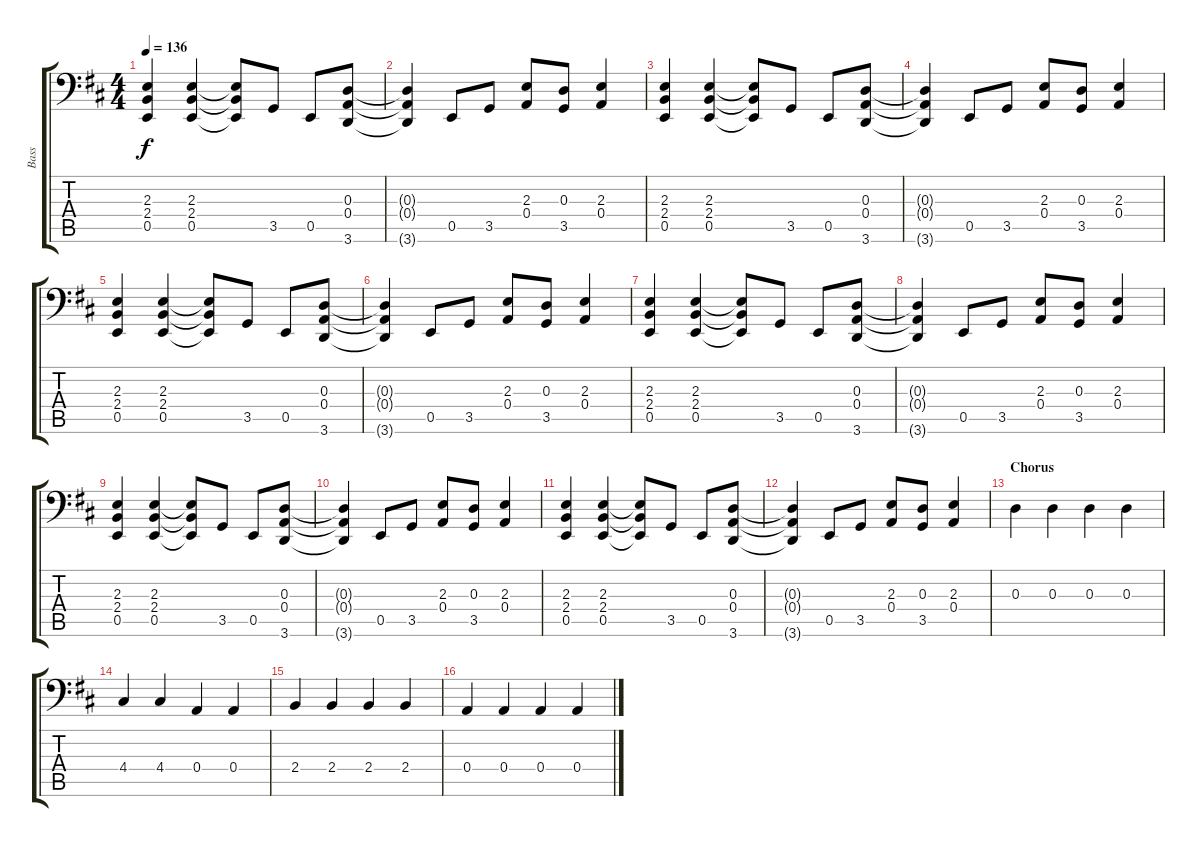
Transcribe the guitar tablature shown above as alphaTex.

\track ("Bass" "Bass") {instrument electricbasspick}
\staff {score tabs}
\tuning (C3 G2 D2 A1 E1 B0) {hide}
\ts (4 4)
\tempo 136
\clef f4
\ks d
(2.3 2.4 0.5).4{dy f} (2.3 2.4 0.5).4 (2.3{t} 2.4{t} 0.5{t}).8 3.5.8 0.5.8 (0.3 0.4 3.6).8 |
(0.3{t} 0.4{t} 3.6{t}).4 0.5.8 3.5.8 (2.3 0.4).8 (0.3 3.5).8 (2.3 0.4).4 |
(2.3 2.4 0.5).4 (2.3 2.4 0.5).4 (2.3{t} 2.4{t} 0.5{t}).8 3.5.8 0.5.8 (0.3 0.4 3.6).8 |
(0.3{t} 0.4{t} 3.6{t}).4 0.5.8 3.5.8 (2.3 0.4).8 (0.3 3.5).8 (2.3 0.4).4 |
(2.3 2.4 0.5).4 (2.3 2.4 0.5).4 (2.3{t} 2.4{t} 0.5{t}).8 3.5.8 0.5.8 (0.3 0.4 3.6).8 |
(0.3{t} 0.4{t} 3.6{t}).4 0.5.8 3.5.8 (2.3 0.4).8 (0.3 3.5).8 (2.3 0.4).4 |
(2.3 2.4 0.5).4 (2.3 2.4 0.5).4 (2.3{t} 2.4{t} 0.5{t}).8 3.5.8 0.5.8 (0.3 0.4 3.6).8 |
(0.3{t} 0.4{t} 3.6{t}).4 0.5.8 3.5.8 (2.3 0.4).8 (0.3 3.5).8 (2.3 0.4).4 |
(2.3 2.4 0.5).4 (2.3 2.4 0.5).4 (2.3{t} 2.4{t} 0.5{t}).8 3.5.8 0.5.8 (0.3 0.4 3.6).8 |
(0.3{t} 0.4{t} 3.6{t}).4 0.5.8 3.5.8 (2.3 0.4).8 (0.3 3.5).8 (2.3 0.4).4 |
(2.3 2.4 0.5).4 (2.3 2.4 0.5).4 (2.3{t} 2.4{t} 0.5{t}).8 3.5.8 0.5.8 (0.3 0.4 3.6).8 |
(0.3{t} 0.4{t} 3.6{t}).4 0.5.8 3.5.8 (2.3 0.4).8 (0.3 3.5).8 (2.3 0.4).4 |
\section ("" "Chorus")
0.3.4 0.3.4 0.3.4 0.3.4 |
4.4.4 4.4.4 0.4.4 0.4.4 |
2.4.4 2.4.4 2.4.4 2.4.4 |
0.4.4 0.4.4 0.4.4 0.4.4
